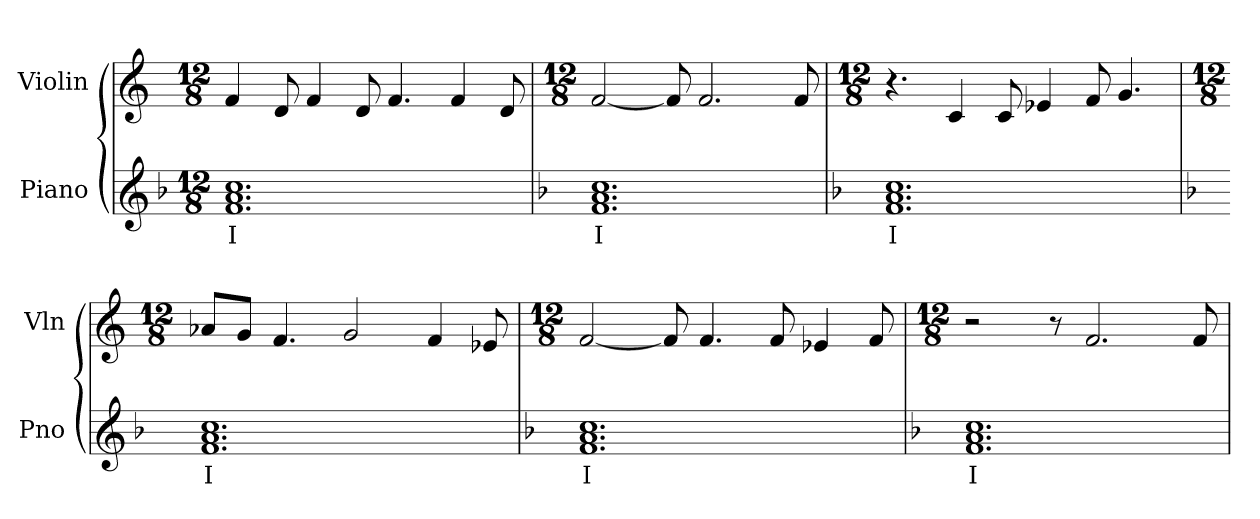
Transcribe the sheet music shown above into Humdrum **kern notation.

**kern	**text	**kern
*part2	*part2	*part1
*staff2	*staff2	*staff1
*I"Piano	*	*I"Violin
*I'Pno	*	*I'Vln
*k[b-]	*	*
*F:	*	*
*M12/8	*	*M12/8
=	=	=
1.f 1.a 1.cc	I	4f
.	.	8d
.	.	4f
.	.	8d
.	.	4.f
.	.	4f
.	.	8d
=	=	=
*k[b-]	*	*
*F:	*	*
*	*	*M12/8
1.f 1.a 1.cc	I	[2f
.	.	8f]
.	.	2.f
.	.	8f
=	=	=
*k[b-]	*	*
*F:	*	*
*	*	*M12/8
1.f 1.a 1.cc	I	4.r
.	.	4c
.	.	8c
.	.	4e-X
.	.	8f
.	.	4.g
=	=	=
*k[b-]	*	*
*F:	*	*
*	*	*M12/8
1.f 1.a 1.cc	I	8a-XL
.	.	8gJ
.	.	4.f
.	.	2g
.	.	4f
.	.	8e-X
=	=	=
*k[b-]	*	*
*F:	*	*
*	*	*M12/8
1.f 1.a 1.cc	I	[2f
.	.	8f]
.	.	4.f
.	.	8f
.	.	4e-X
.	.	8f
=	=	=
*k[b-]	*	*
*F:	*	*
*	*	*M12/8
1.f 1.a 1.cc	I	2r
.	.	8r
.	.	2.f
.	.	8f
=	=	=
*-	*-	*-
